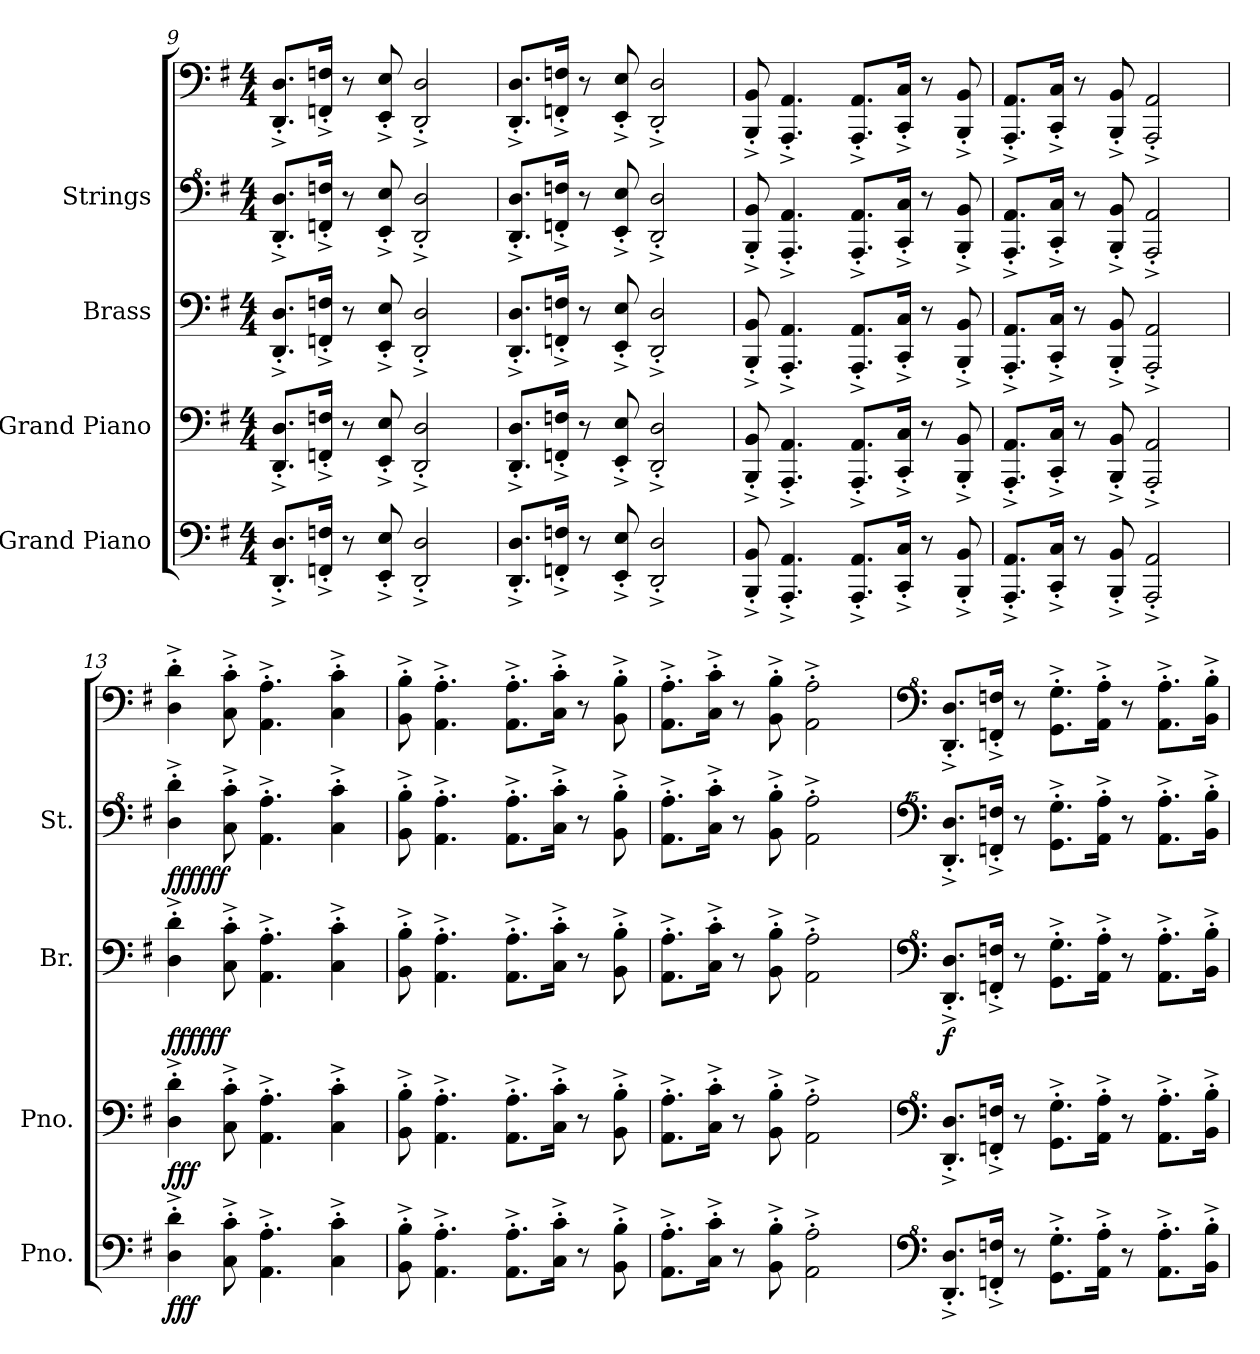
**kern	**dynam	**kern	**dynam	**kern	**dynam	**kern	**kern	**dynam
*part4	*part4	*part3	*part3	*part2	*part2	*part1	*part1	*part1
*staff5	*staff5	*staff4	*staff4	*staff3	*staff3	*staff2	*staff1	*staff1/2
*I"Grand Piano	*	*I"Grand Piano	*	*I"Brass	*	*I"Strings	*	*
*I'Pno.	*	*I'Pno.	*	*I'Br.	*	*I'St.	*	*
*clefF4	*	*clefF4	*	*clefF4	*	*clefF^4	*clefF4	*
*k[f#]	*	*k[f#]	*	*k[f#]	*	*k[f#]	*k[f#]	*
*M4/4	*	*M4/4	*	*M4/4	*	*M4/4	*M4/4	*
=9	=9	=9	=9	=9	=9	=9	=9	=9
8.DD/'^ 8.D/'^L	.	8.DD/'^ 8.D/'^L	.	8.DD/'^ 8.D/'^L	.	8.D/'^ 8.d/'^L	8.DD/'^ 8.D/'^L	.
16FFn/'^ 16Fn/'^Jk	.	16FFn/'^ 16Fn/'^Jk	.	16FFn/'^ 16Fn/'^Jk	.	16Fn/'^ 16fn/'^Jk	16FFn/'^ 16Fn/'^Jk	.
8r	.	8r	.	8r	.	8r	8r	.
8EE/'^ 8E/'^	.	8EE/'^ 8E/'^	.	8EE/'^ 8E/'^	.	8E/'^ 8e/'^	8EE/'^ 8E/'^	.
2DD/'^ 2D/'^	.	2DD/'^ 2D/'^	.	2DD/'^ 2D/'^	.	2D/'^ 2d/'^	2DD/'^ 2D/'^	.
=10	=10	=10	=10	=10	=10	=10	=10	=10
8.DD/'^ 8.D/'^L	.	8.DD/'^ 8.D/'^L	.	8.DD/'^ 8.D/'^L	.	8.D/'^ 8.d/'^L	8.DD/'^ 8.D/'^L	.
16FFn/'^ 16Fn/'^Jk	.	16FFn/'^ 16Fn/'^Jk	.	16FFn/'^ 16Fn/'^Jk	.	16Fn/'^ 16fn/'^Jk	16FFn/'^ 16Fn/'^Jk	.
8r	.	8r	.	8r	.	8r	8r	.
8EE/'^ 8E/'^	.	8EE/'^ 8E/'^	.	8EE/'^ 8E/'^	.	8E/'^ 8e/'^	8EE/'^ 8E/'^	.
2DD/'^ 2D/'^	.	2DD/'^ 2D/'^	.	2DD/'^ 2D/'^	.	2D/'^ 2d/'^	2DD/'^ 2D/'^	.
=11	=11	=11	=11	=11	=11	=11	=11	=11
8BBB/'^ 8BB/'^	.	8BBB/'^ 8BB/'^	.	8BBB/'^ 8BB/'^	.	8BB/'^ 8B/'^	8BBB/'^ 8BB/'^	.
4.AAA/'^ 4.AA/'^	.	4.AAA/'^ 4.AA/'^	.	4.AAA/'^ 4.AA/'^	.	4.AA/'^ 4.A/'^	4.AAA/'^ 4.AA/'^	.
8.AAA/'^ 8.AA/'^L	.	8.AAA/'^ 8.AA/'^L	.	8.AAA/'^ 8.AA/'^L	.	8.AA/'^ 8.A/'^L	8.AAA/'^ 8.AA/'^L	.
16CC/'^ 16C/'^Jk	.	16CC/'^ 16C/'^Jk	.	16CC/'^ 16C/'^Jk	.	16C/'^ 16c/'^Jk	16CC/'^ 16C/'^Jk	.
8r	.	8r	.	8r	.	8r	8r	.
8BBB/'^ 8BB/'^	.	8BBB/'^ 8BB/'^	.	8BBB/'^ 8BB/'^	.	8BB/'^ 8B/'^	8BBB/'^ 8BB/'^	.
!!LO:PB:g=z
=12	=12	=12	=12	=12	=12	=12	=12	=12
8.AAA/'^ 8.AA/'^L	.	8.AAA/'^ 8.AA/'^L	.	8.AAA/'^ 8.AA/'^L	.	8.AA/'^ 8.A/'^L	8.AAA/'^ 8.AA/'^L	.
16CC/'^ 16C/'^Jk	.	16CC/'^ 16C/'^Jk	.	16CC/'^ 16C/'^Jk	.	16C/'^ 16c/'^Jk	16CC/'^ 16C/'^Jk	.
8r	.	8r	.	8r	.	8r	8r	.
8BBB/'^ 8BB/'^	.	8BBB/'^ 8BB/'^	.	8BBB/'^ 8BB/'^	.	8BB/'^ 8B/'^	8BBB/'^ 8BB/'^	.
2AAA/'^ 2AA/'^	.	2AAA/'^ 2AA/'^	.	2AAA/'^ 2AA/'^	.	2AA/'^ 2A/'^	2AAA/'^ 2AA/'^	.
=13	=13	=13	=13	=13	=13	=13	=13	=13
!	!LO:DY:b	!	!LO:DY:b	!	!LO:DY:b	!	!	!LO:DY:b=2
!	!	!	!	!	!	!	!	!LO:DY:n=1:b
4D\'^ 4d\'^	fff	4D\'^ 4d\'^	fff	4D\'^ 4d\'^	ffffff	4d\'^ 4dd\'^	4D\'^ 4d\'^	fff fff
8C\'^ 8c\'^	.	8C\'^ 8c\'^	.	8C\'^ 8c\'^	.	8c\'^ 8cc\'^	8C\'^ 8c\'^	.
4.AA\'^ 4.A\'^	.	4.AA\'^ 4.A\'^	.	4.AA\'^ 4.A\'^	.	4.A\'^ 4.a\'^	4.AA\'^ 4.A\'^	.
4C\'^ 4c\'^	.	4C\'^ 4c\'^	.	4C\'^ 4c\'^	.	4c\'^ 4cc\'^	4C\'^ 4c\'^	.
=14	=14	=14	=14	=14	=14	=14	=14	=14
8BB\'^ 8B\'^	.	8BB\'^ 8B\'^	.	8BB\'^ 8B\'^	.	8B\'^ 8b\'^	8BB\'^ 8B\'^	.
4.AA\'^ 4.A\'^	.	4.AA\'^ 4.A\'^	.	4.AA\'^ 4.A\'^	.	4.A\'^ 4.a\'^	4.AA\'^ 4.A\'^	.
8.AA\'^ 8.A\'^L	.	8.AA\'^ 8.A\'^L	.	8.AA\'^ 8.A\'^L	.	8.A\'^ 8.a\'^L	8.AA\'^ 8.A\'^L	.
16C\'^ 16c\'^Jk	.	16C\'^ 16c\'^Jk	.	16C\'^ 16c\'^Jk	.	16c\'^ 16cc\'^Jk	16C\'^ 16c\'^Jk	.
8r	.	8r	.	8r	.	8r	8r	.
8BB\'^ 8B\'^	.	8BB\'^ 8B\'^	.	8BB\'^ 8B\'^	.	8B\'^ 8b\'^	8BB\'^ 8B\'^	.
=15	=15	=15	=15	=15	=15	=15	=15	=15
8.AA\'^ 8.A\'^L	.	8.AA\'^ 8.A\'^L	.	8.AA\'^ 8.A\'^L	.	8.A\'^ 8.a\'^L	8.AA\'^ 8.A\'^L	.
16C\'^ 16c\'^Jk	.	16C\'^ 16c\'^Jk	.	16C\'^ 16c\'^Jk	.	16c\'^ 16cc\'^Jk	16C\'^ 16c\'^Jk	.
8r	.	8r	.	8r	.	8r	8r	.
8BB\'^ 8B\'^	.	8BB\'^ 8B\'^	.	8BB\'^ 8B\'^	.	8B\'^ 8b\'^	8BB\'^ 8B\'^	.
2AA\'^ 2A\'^	.	2AA\'^ 2A\'^	.	2AA\'^ 2A\'^	.	2A\'^ 2a\'^	2AA\'^ 2A\'^	.
=16	=16	=16	=16	=16	=16	=16	=16	=16
*clefF^4	*	*clefF^4	*	*clefF^4	*	*clefF^^4	*clefF^4	*
!	!	!	!	!	!LO:DY:b	!	!	!
8.D/'^ 8.d/'^L	.	8.D/'^ 8.d/'^L	.	8.D/'^ 8.d/'^L	f	8.d/'^ 8.dd/'^L	8.D/'^ 8.d/'^L	.
16Fn/'^ 16fn/'^Jk	.	16Fn/'^ 16fn/'^Jk	.	16Fn/'^ 16fn/'^Jk	.	16fn/'^ 16ffn/'^Jk	16Fn/'^ 16fn/'^Jk	.
8r	.	8r	.	8r	.	8r	8r	.
8.G\'^ 8.g\'^L	.	8.G\'^ 8.g\'^L	.	8.G\'^ 8.g\'^L	.	8.g\'^ 8.gg\'^L	8.G\'^ 8.g\'^L	.
16A\'^ 16a\'^Jk	.	16A\'^ 16a\'^Jk	.	16A\'^ 16a\'^Jk	.	16a\'^ 16aa\'^Jk	16A\'^ 16a\'^Jk	.
8r	.	8r	.	8r	.	8r	8r	.
8.A\'^ 8.a\'^L	.	8.A\'^ 8.a\'^L	.	8.A\'^ 8.a\'^L	.	8.a\'^ 8.aa\'^L	8.A\'^ 8.a\'^L	.
16B\'^ 16b\'^Jk	.	16B\'^ 16b\'^Jk	.	16B\'^ 16b\'^Jk	.	16b\'^ 16bb\'^Jk	16B\'^ 16b\'^Jk	.
=	=	=	=	=	=	=	=	=
*-	*-	*-	*-	*-	*-	*-	*-	*-
